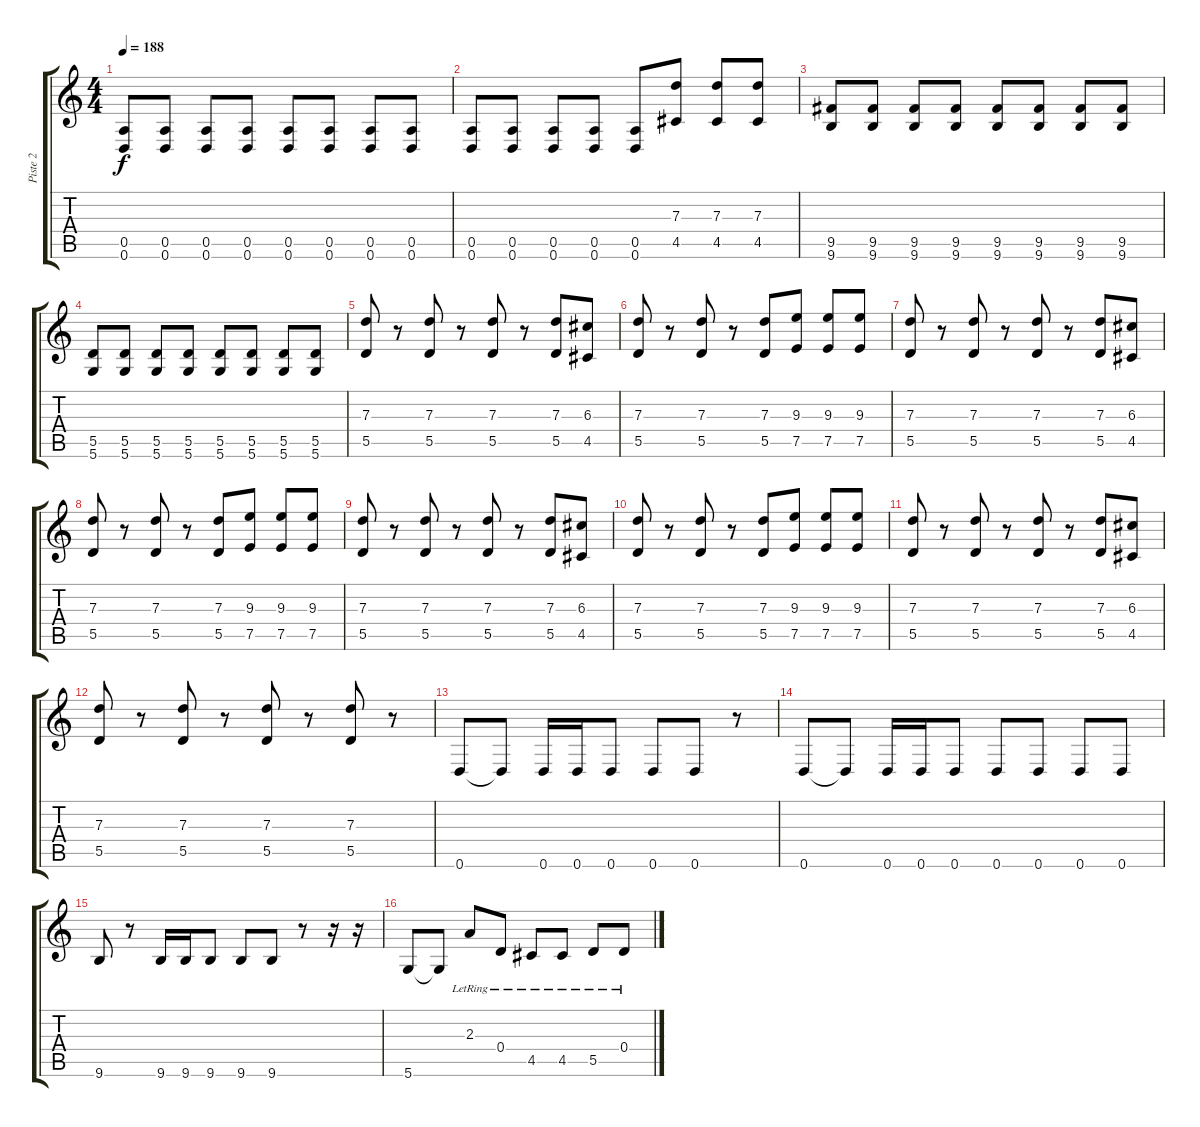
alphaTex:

\track ("Piste 2" "Piste 2") {instrument overdrivenguitar}
\staff {score tabs}
\tuning (E4 B3 G3 D3 A2 D2) {hide}
\ts (4 4)
\tempo 188
\clef g2
\ks c
(0.5 0.6).8{dy f} (0.5 0.6).8 (0.5 0.6).8 (0.5 0.6).8 (0.5 0.6).8 (0.5 0.6).8 (0.5 0.6).8 (0.5 0.6).8 |
(0.5 0.6).8 (0.5 0.6).8 (0.5 0.6).8 (0.5 0.6).8 (0.5 0.6).8 (7.3 4.5).8 (7.3 4.5).8 (7.3 4.5).8 |
(9.5 9.6).8 (9.5 9.6).8 (9.5 9.6).8 (9.5 9.6).8 (9.5 9.6).8 (9.5 9.6).8 (9.5 9.6).8 (9.5 9.6).8 |
(5.5 5.6).8 (5.5 5.6).8 (5.5 5.6).8 (5.5 5.6).8 (5.5 5.6).8 (5.5 5.6).8 (5.5 5.6).8 (5.5 5.6).8 |
(7.3 5.5).8 r.8 (7.3 5.5).8 r.8 (7.3 5.5).8 r.8 (7.3 5.5).8 (6.3 4.5).8 |
(7.3 5.5).8 r.8 (7.3 5.5).8 r.8 (7.3 5.5).8 (9.3 7.5).8 (9.3 7.5).8 (9.3 7.5).8 |
(7.3 5.5).8 r.8 (7.3 5.5).8 r.8 (7.3 5.5).8 r.8 (7.3 5.5).8 (6.3 4.5).8 |
(7.3 5.5).8 r.8 (7.3 5.5).8 r.8 (7.3 5.5).8 (9.3 7.5).8 (9.3 7.5).8 (9.3 7.5).8 |
(7.3 5.5).8 r.8 (7.3 5.5).8 r.8 (7.3 5.5).8 r.8 (7.3 5.5).8 (6.3 4.5).8 |
(7.3 5.5).8 r.8 (7.3 5.5).8 r.8 (7.3 5.5).8 (9.3 7.5).8 (9.3 7.5).8 (9.3 7.5).8 |
(7.3 5.5).8 r.8 (7.3 5.5).8 r.8 (7.3 5.5).8 r.8 (7.3 5.5).8 (6.3 4.5).8 |
(7.3 5.5).8 r.8 (7.3 5.5).8 r.8 (7.3 5.5).8 r.8 (7.3 5.5).8 r.8 |
0.6.8 0.6{t}.8 0.6.16 0.6.16 0.6.8 0.6.8 0.6.8 r.8 |
0.6.8 0.6{t}.8 0.6.16 0.6.16 0.6.8 0.6.8 0.6.8 0.6.8 0.6.8 |
9.6.8 r.8 9.6.16 9.6.16 9.6.8 9.6.8 9.6.8 r.8 r.16 r.16 |
5.6.8 5.6{t}.8 2.3{lr}.8 0.4{lr}.8 4.5{lr}.8 4.5{lr}.8 5.5{lr}.8 0.4{lr}.8
